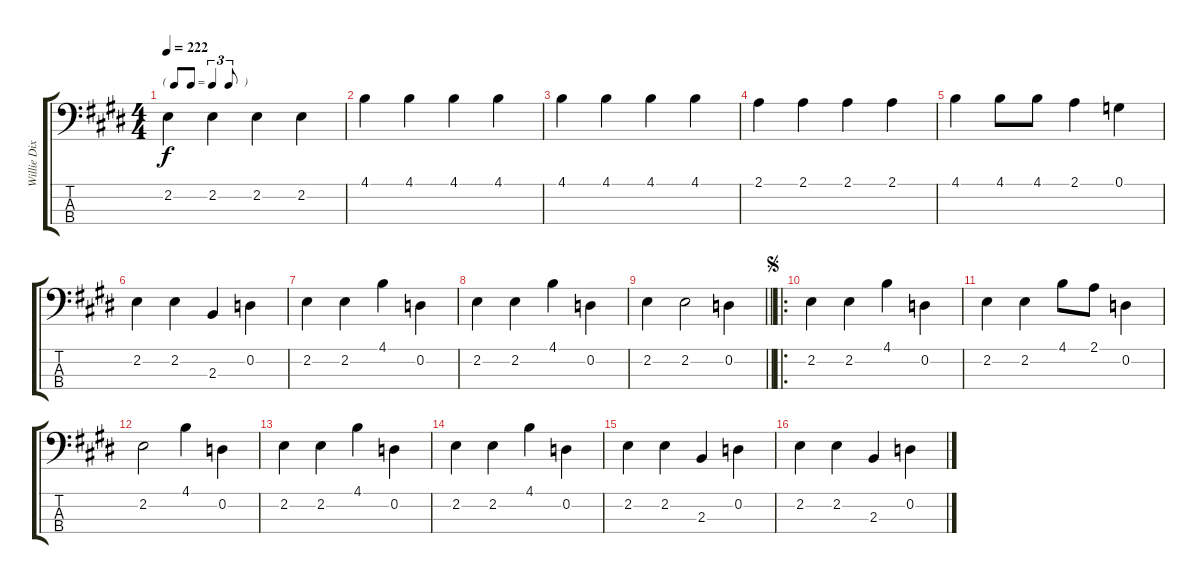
\track ("Willie Dixon - Upright Bass" "Willie Dix") {instrument acousticbass}
\staff {score tabs}
\tuning (G2 D2 A1 E1) {hide}
\ts (4 4)
\tf triplet8th
\tempo 222
\clef f4
\ks c#minor
2.2.4{dy f} 2.2.4 2.2.4 2.2.4 |
\ks e
4.1.4 4.1.4 4.1.4 4.1.4 |
\ks c#minor
4.1.4 4.1.4 4.1.4 4.1.4 |
2.1.4 2.1.4 2.1.4 2.1.4 |
4.1.4 4.1.8 4.1.8 2.1.4 0.1.4 |
\ks e
2.2.4 2.2.4 2.3.4 0.2.4 |
\ks c#minor
2.2.4 2.2.4 4.1.4 0.2.4 |
2.2.4 2.2.4 4.1.4 0.2.4 |
\barLineRight lightlight
2.2.4 2.2.2 0.2.4 |
\ro
\jump segno
\ks e
2.2.4 2.2.4 4.1.4 0.2.4 |
\ks c#minor
2.2.4 2.2.4 4.1.8 2.1.8 0.2.4 |
2.2.2 4.1.4 0.2.4 |
2.2.4 2.2.4 4.1.4 0.2.4 |
\ks e
2.2.4 2.2.4 4.1.4 0.2.4 |
\ks c#minor
2.2.4 2.2.4 2.3.4 0.2.4 |
2.2.4 2.2.4 2.3.4 0.2.4
